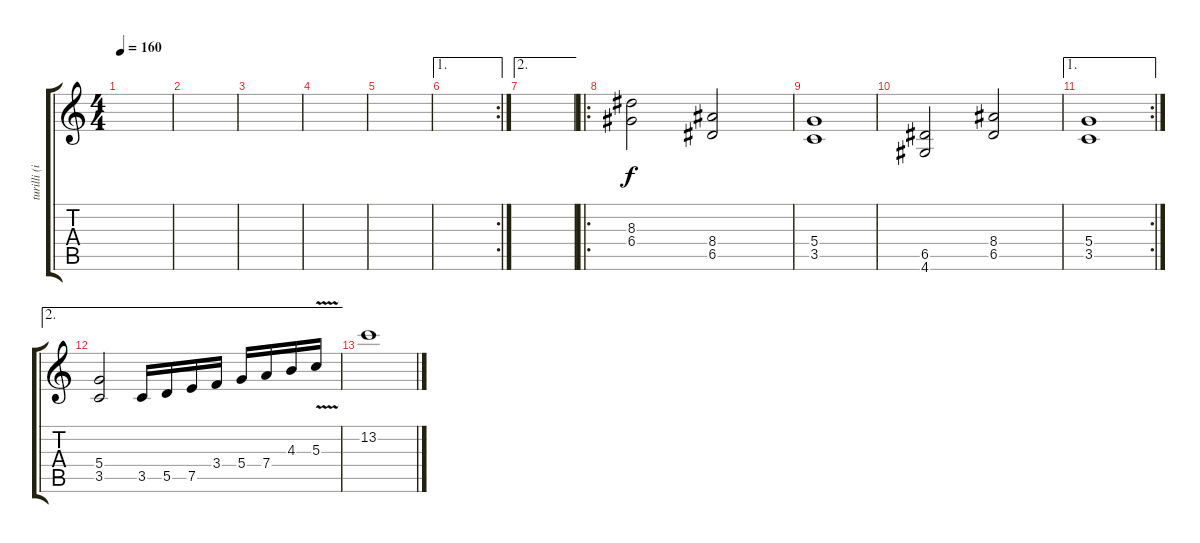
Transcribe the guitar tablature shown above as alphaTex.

\track ("turilli (izzi)" "turilli (i") {instrument distortionguitar}
\staff {score tabs}
\tuning (E4 B3 G3 D3 A2 E2) {hide}
\ts (4 4)
\tempo 160
\clef g2
\ks c
|
|
|
|
|
\ae 1
\rc 2
|
\ae 2
|
\ro
(8.3 6.4).2 (8.4 6.5).2 |
(5.4 3.5).1 |
(6.5 4.6).2 (8.4 6.5).2 |
\ae 1
\rc 2
(5.4 3.5).1 |
\ae 2
(5.4 3.5).2 3.5.16 5.5.16 7.5.16 3.4.16 5.4.16 7.4.16 4.3.16 5.3{v}.16 |
13.2.1
